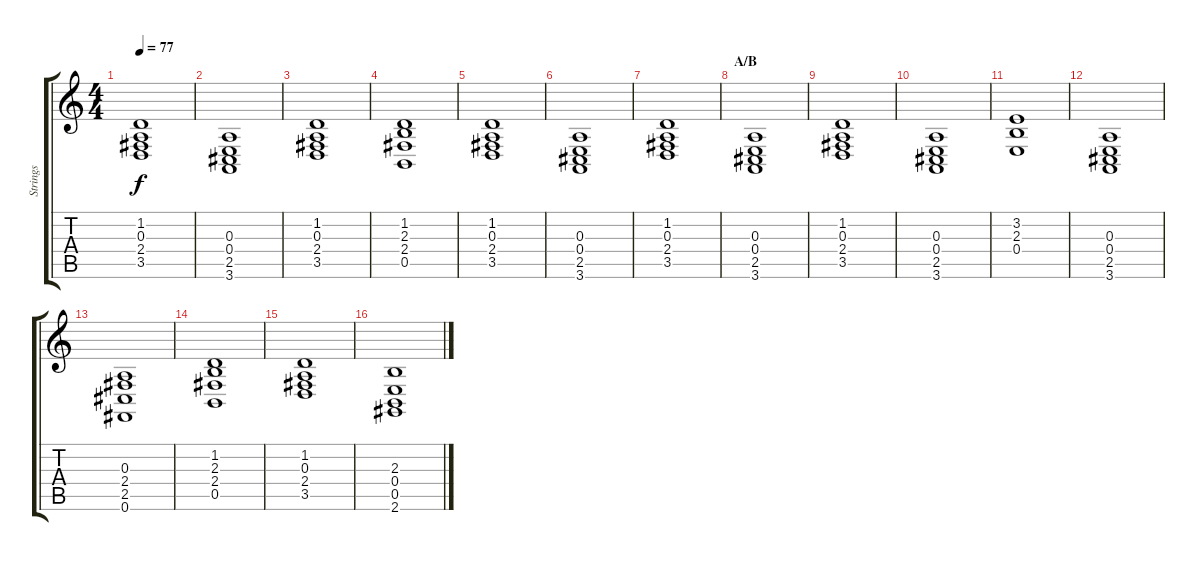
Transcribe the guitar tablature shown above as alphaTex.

\track ("Strings" "Strings") {instrument stringensemble1}
\staff {score tabs}
\tuning (Gb4 Db4 A3 E3 B2 Gb2) {hide}
\ts (4 4)
\tempo 77
\clef g2
\ks c
(1.2 0.3 2.4 3.5).1{dy f} |
(0.3 0.4 2.5 3.6).1 |
(1.2 0.3 2.4 3.5).1 |
(1.2 2.3 2.4 0.5).1 |
(1.2 0.3 2.4 3.5).1 |
(0.3 0.4 2.5 3.6).1 |
(1.2 0.3 2.4 3.5).1 |
\section ("" "A/B")
(0.3 0.4 2.5 3.6).1 |
(1.2 0.3 2.4 3.5).1 |
(0.3 0.4 2.5 3.6).1 |
(3.2 2.3 0.4).1 |
(0.3 0.4 2.5 3.6).1 |
(0.3 2.4 2.5 0.6).1 |
(1.2 2.3 2.4 0.5).1 |
(1.2 0.3 2.4 3.5).1 |
(2.3 0.4 0.5 2.6).1
